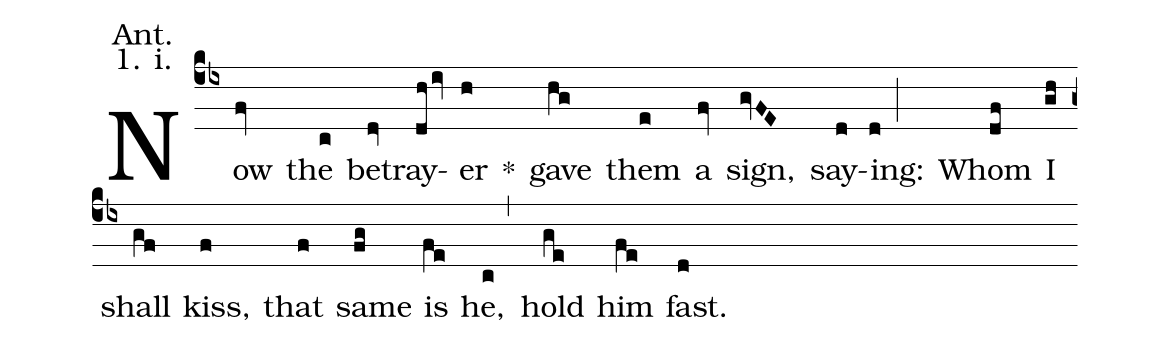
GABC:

annotation: Ant.;
annotation: 1. i.;
%%
(cb4) Now(fv) the(c) be(dv)tray(dhiv)er(h) <sp>*</sp>() gave(hg) them(e) a(fv) sign,(gvFE) say(d)ing:(d;) Whom(df) I(gh) shall(gf) kiss,(f) that(f) same(fg) is(fe) he,(c,) hold(ge) him(fe) fast.(d)
